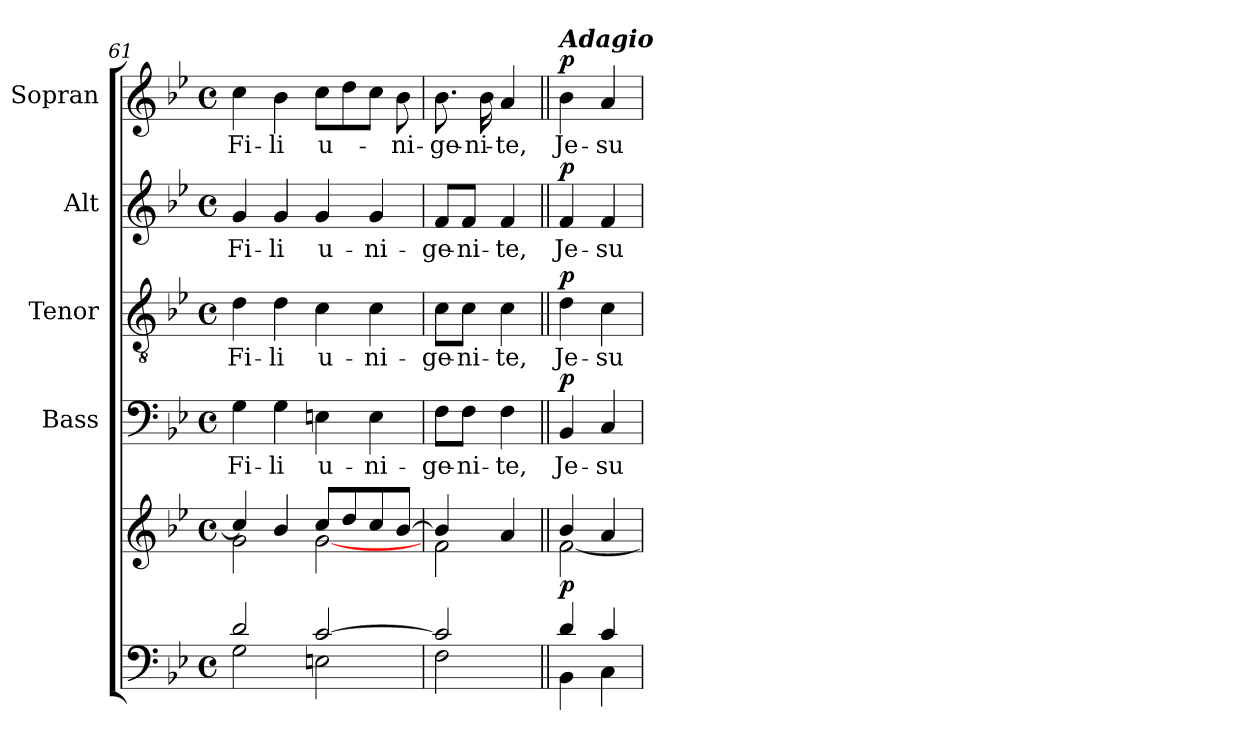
**kern	**kern	**dynam	**kern	**text	**dynam	**kern	**text	**dynam	**kern	**text	**dynam	**kern	**text	**dynam
*part5	*part5	*part5	*part4	*part4	*part4	*part3	*part3	*part3	*part2	*part2	*part2	*part1	*part1	*part1
*staff6	*staff5	*staff5/6	*staff4	*staff4	*staff4	*staff3	*staff3	*staff3	*staff2	*staff2	*staff2	*staff1	*staff1	*staff1
*	*	*	*I"Bass	*	*	*I"Tenor	*	*	*I"Alt	*	*	*I"Sopran	*	*
*	*	*	*I'B.	*	*	*I'T.	*	*	*I'A.	*	*	*I'S.	*	*
!!LO:LB:g=z
*clefF4	*clefG2	*	*clefF4	*	*	*clefGv2	*	*	*clefG2	*	*	*clefG2	*	*
*k[b-e-]	*k[b-e-]	*	*k[b-e-]	*	*	*k[b-e-]	*	*	*k[b-e-]	*	*	*k[b-e-]	*	*
*B-:	*B-:	*	*B-:	*	*	*B-:	*	*	*B-:	*	*	*B-:	*	*
*M4/4	*M4/4	*	*M4/4	*	*	*M4/4	*	*	*M4/4	*	*	*M4/4	*	*
*met(c)	*met(c)	*	*met(c)	*	*	*met(c)	*	*	*met(c)	*	*	*met(c)	*	*
=61	=61	=61	=61	=61	=61	=61	=61	=61	=61	=61	=61	=61	=61	=61
*^	*^	*	*	*	*	*	*	*	*	*	*	*	*	*
!	!	!	!	!	!	!LO:LY:b	!	!	!LO:LY:b	!	!	!LO:LY:b	!	!	!LO:LY:b	!
2d/	2G\	4cc/]	2g\	.	4G\	Fi-	.	4d\	Fi-	.	4g/	Fi-	.	4cc\	Fi-	.
!	!	!	!	!	!	!LO:LY:b	!	!	!LO:LY:b	!	!	!LO:LY:b	!	!	!LO:LY:b	!
.	.	4b-/	.	.	4G\	-li	.	4d\	-li	.	4g/	-li	.	4b-\	-li	.
!	!	!	!	!	!	!LO:LY:b	!	!	!LO:LY:b	!	!	!LO:LY:b	!	!	!LO:LY:b	!
[>2c/	2En\	8cc/L	[<2g\	.	4En\	u-	.	4c\	u-	.	4g/	u-	.	8cc\L	u-	.
.	.	8dd/	.	.	.	.	.	.	.	.	.	.	.	8dd\	.	.
!	!	!	!	!	!	!LO:LY:b	!	!	!LO:LY:b	!	!	!LO:LY:b	!	!	!	!
.	.	8cc/	.	.	4E\	-ni-	.	4c\	-ni-	.	4g/	-ni-	.	8cc\J	.	.
!	!	!	!	!	!	!	!	!	!	!	!	!	!	!	!LO:LY:b	!
.	.	[>8b-/J	.	.	.	.	.	.	.	.	.	.	.	8b-\	-ni-	.
=62	=62	=62	=62	=62	=62	=62	=62	=62	=62	=62	=62	=62	=62	=62	=62	=62
!	!	!	!	!	!	!LO:LY:b	!	!	!LO:LY:b	!	!	!LO:LY:b	!	!	!LO:LY:b	!
2c/]	2F\	4b-/]	2f\	.	8F\L	-ge-	.	8c\L	-ge-	.	8f/L	-ge-	.	8.b-\	-ge-	.
!	!	!	!	!	!	!LO:LY:b	!	!	!LO:LY:b	!	!	!LO:LY:b	!	!	!	!
.	.	.	.	.	8F\J	-ni-	.	8c\J	-ni-	.	8f/J	-ni-	.	.	.	.
!	!	!	!	!	!	!	!	!	!	!	!	!	!	!	!LO:LY:b	!
.	.	.	.	.	.	.	.	.	.	.	.	.	.	16b-\	-ni-	.
!	!	!	!	!	!	!LO:LY:b	!	!	!LO:LY:b	!	!	!LO:LY:b	!	!	!LO:LY:b	!
.	.	4a/	.	.	4F\	-te,	.	4c\	-te,	.	4f/	-te,	.	4a/	-te,	.
=63||	=63||	=63||	=63||	=63||	=63||	=63||	=63||	=63||	=63||	=63||	=63||	=63||	=63||	=63||	=63||	=63||
!	!	!	!	!	!	!	!	!	!	!	!	!	!	!LO:TX:a:Bi:t=Adagio	!	!
!	!	!	!	!LO:DY:b	!	!LO:LY:b	!LO:DY:a	!	!LO:LY:b	!LO:DY:a	!	!LO:LY:b	!LO:DY:a	!	!LO:LY:b	!LO:DY:b
4d/	4BB-\	4b-/	[<2f\	p	4BB-/	Je-	p	4d\	Je-	p	4f/	Je-	p	4b-\	Je-	p
!	!	!	!	!	!	!LO:LY:b	!	!	!LO:LY:b	!	!	!LO:LY:b	!	!	!LO:LY:b	!
4c/	4C\	4a/	.	.	4C/	-su	.	4c\	-su	.	4f/	-su	.	4a/	-su	.
*v	*v	*	*	*	*	*	*	*	*	*	*	*	*	*	*	*
*	*v	*v	*	*	*	*	*	*	*	*	*	*	*	*	*
=	=	=	=	=	=	=	=	=	=	=	=	=	=	=
*-	*-	*-	*-	*-	*-	*-	*-	*-	*-	*-	*-	*-	*-	*-
